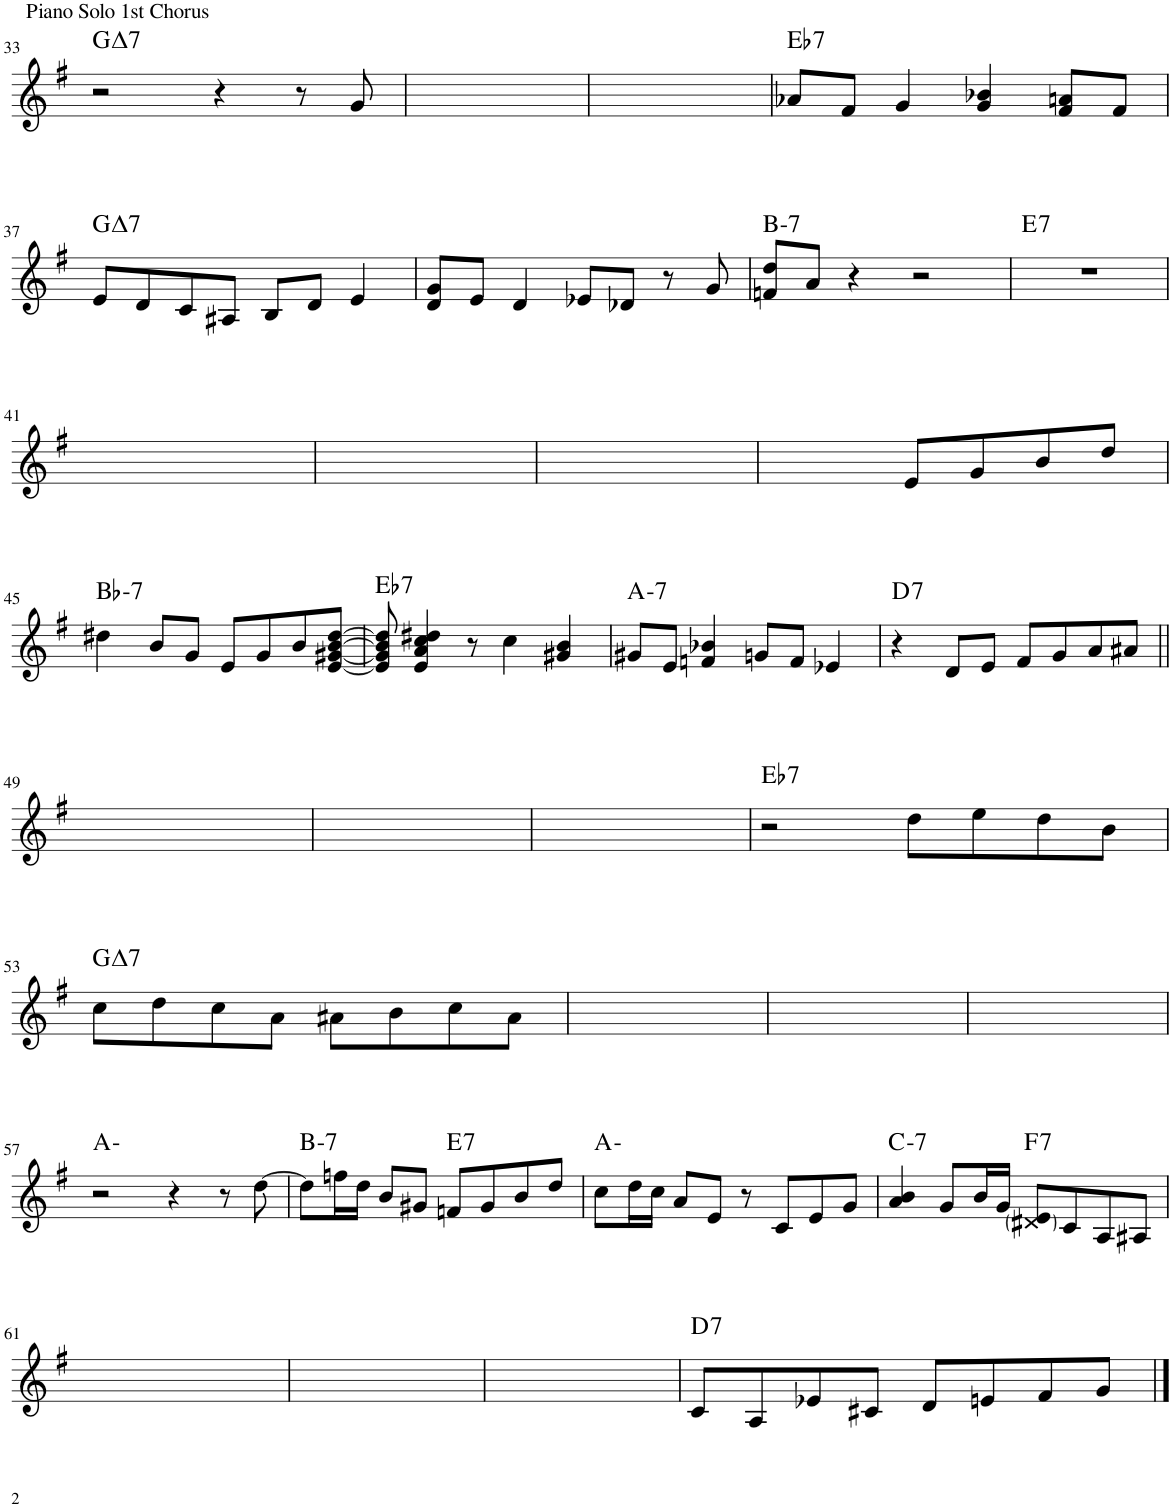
**kern	**harte
*part1	*part1
*staff1	*
*I"Piano	*
*I'Pno.	*
!!LO:PB:g=z
*clefG2	*
*k[f#]	*
*M4/4	*
=33	=33
!LO:TX:a:t=Piano Solo 1st Chorus	!LO:H:kt=7
2r	G:maj7
4r	.
8r	.
8g/	.
=34	=34
1ryy	.
=35	=35
1ryy	.
=36	=36
!	!LO:H:kt=7
8a-X/L	Eb:7
8f#/J	.
4g/	.
4g/ 4b-X/	.
8f#/ 8an/L	.
8f#/J	.
!!LO:LB:g=z
=37	=37
!	!LO:H:kt=7
8e/L	G:maj7
8d/	.
8c/	.
8A#X/J	.
8B/L	.
8d/J	.
4e/	.
=38	=38
8d/ 8g/L	.
8e/J	.
4d/	.
8e-X/L	.
8d-X/J	.
8r	.
8g/	.
=39	=39
!	!LO:H:kt=7
8fn/ 8dd/L	B:min7
8a/J	.
4r	.
2r	.
=40	=40
!	!LO:H:kt=7
1r	E:7
!!LO:LB:g=z
=41	=41
1ryy	.
=42	=42
1ryy	.
=43	=43
1ryy	.
=44	=44
2ryy	.
8e/L	.
8g/	.
8b/	.
8dd/J	.
!!LO:LB:g=z
=45	=45
!	!LO:H:kt=7
4dd#X\	Bb:min7
8b/L	.
8g/J	.
8e/L	.
8g/	.
8b/	.
[8e/ [8g#X/ [8b/ [8dd#/J	.
=46	=46
!	!LO:H:kt=7
8e/] 8g#/] 8b/] 8dd#/]	Eb:7
4e/ 4a/ 4cc/ 4dd#X/	.
8r	.
4cc\	.
4g#X/ 4b/	.
=47	=47
!	!LO:H:kt=7
8g#X/L	A:min7
8e/J	.
4fn/ 4b-X/	.
8gn/L	.
8f/J	.
4e-X/	.
=48	=48
!	!LO:H:kt=7
4r	D:7
8d/L	.
8e/J	.
8f#/L	.
8g/	.
8a/	.
8a#X/J	.
!!LO:LB:g=z
=49||	=49||
1ryy	.
=50	=50
1ryy	.
=51	=51
1ryy	.
=52	=52
!	!LO:H:kt=7
2r	Eb:7
8dd\L	.
8ee\	.
8dd\	.
8b\J	.
!!LO:LB:g=z
=53	=53
!	!LO:H:kt=7
8cc\L	G:maj7
8dd\	.
8cc\	.
8a\J	.
8a#X\L	.
8b\	.
8cc\	.
8a#\J	.
=54	=54
1ryy	.
=55	=55
1ryy	.
=56	=56
1ryy	.
!!LO:LB:g=z
=57	=57
2r	A:min
4r	.
8r	.
[8dd\	.
=58	=58
!	!LO:H:kt=7
8dd\L]	B:min7
16ffn\L	.
16dd\JJ	.
8b/L	.
8g#X/J	.
!	!LO:H:kt=7
8fn/L	E:7
8g#/	.
8b/	.
8dd/J	.
=59	=59
8cc\L	A:min
16dd\L	.
16cc\JJ	.
8a/L	.
8e/J	.
8r	.
8c/L	.
8e/	.
8g/J	.
=60	=60
!	!LO:H:kt=7
4a/ 4b/	C:min7
8g/L	.
16b/L	.
16g/JJ	.
!	!LO:H:kt=7
8d#X/ 8e/L	F:7
8c/	.
8A/	.
8A#X/J	.
!!LO:LB:g=z
=61	=61
1ryy	.
=62	=62
1ryy	.
=63	=63
1ryy	.
=64	=64
!	!LO:H:kt=7
8c/L	D:7
8A/	.
8e-X/	.
8c#X/J	.
8d/L	.
8en/	.
8f#/	.
8g/J	.
==	==
*-	*-
